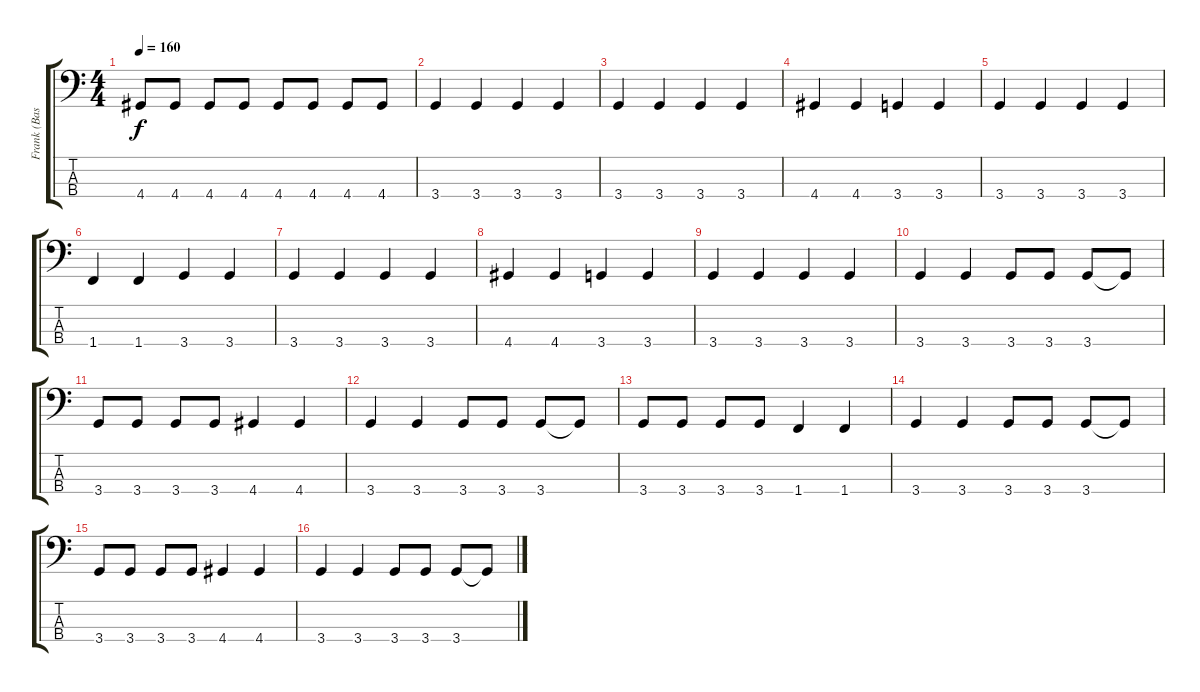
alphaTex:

\track ("Frank (Bass)" "Frank (Bas") {instrument electricbasspick}
\staff {score tabs}
\tuning (G2 D2 A1 E1) {hide}
\ts (4 4)
\tempo 160
\clef f4
\ks c
4.4.8{dy f} 4.4.8 4.4.8 4.4.8 4.4.8 4.4.8 4.4.8 4.4.8 |
3.4.4 3.4.4 3.4.4 3.4.4 |
3.4.4 3.4.4 3.4.4 3.4.4 |
4.4.4 4.4.4 3.4.4 3.4.4 |
3.4.4 3.4.4 3.4.4 3.4.4 |
1.4.4 1.4.4 3.4.4 3.4.4 |
3.4.4 3.4.4 3.4.4 3.4.4 |
4.4.4 4.4.4 3.4.4 3.4.4 |
3.4.4 3.4.4 3.4.4 3.4.4 |
3.4.4 3.4.4 3.4.8 3.4.8 3.4.8 3.4{t}.8 |
3.4.8 3.4.8 3.4.8 3.4.8 4.4.4 4.4.4 |
3.4.4 3.4.4 3.4.8 3.4.8 3.4.8 3.4{t}.8 |
3.4.8 3.4.8 3.4.8 3.4.8 1.4.4 1.4.4 |
3.4.4 3.4.4 3.4.8 3.4.8 3.4.8 3.4{t}.8 |
3.4.8 3.4.8 3.4.8 3.4.8 4.4.4 4.4.4 |
3.4.4 3.4.4 3.4.8 3.4.8 3.4.8 3.4{t}.8
